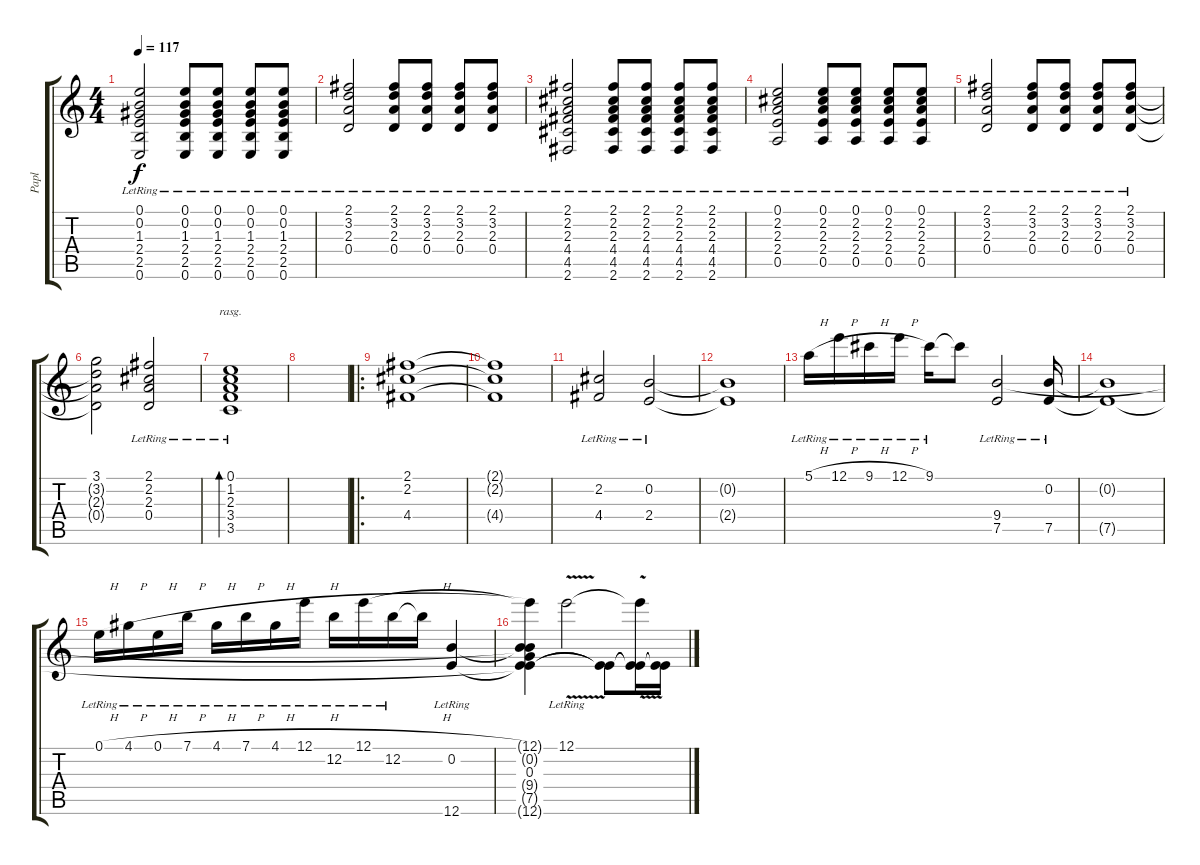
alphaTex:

\track ("Papl" "Papl") {instrument overdrivenguitar}
\staff {score tabs}
\tuning (E4 B3 G3 D3 A2 E2) {hide}
\ts (4 4)
\tempo 117
\clef g2
\ks c
(0.1{lr} 0.2{lr} 1.3{lr} 2.4{lr} 2.5{lr} 0.6{lr}).2{dy f} (0.1{lr} 0.2{lr} 1.3{lr} 2.4{lr} 2.5{lr} 0.6{lr}).8 (0.1{lr} 0.2{lr} 1.3{lr} 2.4{lr} 2.5{lr} 0.6{lr}).8 (0.1{lr} 0.2{lr} 1.3{lr} 2.4{lr} 2.5{lr} 0.6{lr}).8 (0.1{lr} 0.2{lr} 1.3{lr} 2.4{lr} 2.5{lr} 0.6{lr}).8 |
(2.1{lr} 3.2{lr} 2.3{lr} 0.4{lr}).2 (2.1{lr} 3.2{lr} 2.3{lr} 0.4{lr}).8 (2.1{lr} 3.2{lr} 2.3{lr} 0.4{lr}).8 (2.1{lr} 3.2{lr} 2.3{lr} 0.4{lr}).8 (2.1{lr} 3.2{lr} 2.3{lr} 0.4{lr}).8 |
(2.1{lr} 2.2{lr} 2.3{lr} 4.4{lr} 4.5{lr} 2.6{lr}).2 (2.1{lr} 2.2{lr} 2.3{lr} 4.4{lr} 4.5{lr} 2.6{lr}).8 (2.1{lr} 2.2{lr} 2.3{lr} 4.4{lr} 4.5{lr} 2.6{lr}).8 (2.1{lr} 2.2{lr} 2.3{lr} 4.4{lr} 4.5{lr} 2.6{lr}).8 (2.1{lr} 2.2{lr} 2.3{lr} 4.4{lr} 4.5{lr} 2.6{lr}).8 |
(0.1{lr} 2.2{lr} 2.3{lr} 2.4{lr} 0.5{lr}).2 (0.1{lr} 2.2{lr} 2.3{lr} 2.4{lr} 0.5{lr}).8 (0.1{lr} 2.2{lr} 2.3{lr} 2.4{lr} 0.5{lr}).8 (0.1{lr} 2.2{lr} 2.3{lr} 2.4{lr} 0.5{lr}).8 (0.1{lr} 2.2{lr} 2.3{lr} 2.4{lr} 0.5{lr}).8 |
(2.1{lr} 3.2{lr} 2.3{lr} 0.4{lr}).2 (2.1{lr} 3.2{lr} 2.3{lr} 0.4{lr}).8 (2.1{lr} 3.2{lr} 2.3{lr} 0.4{lr}).8 (2.1{lr} 3.2{lr} 2.3{lr} 0.4{lr}).8 (2.1{lr} 3.2{lr} 2.3{lr} 0.4{lr}).8 |
(3.1 3.2{t} 2.3{t} 0.4{t}).2 (2.1{lr} 2.2{lr} 2.3{lr} 0.4{lr}).2 |
(0.1{lr} 1.2{lr} 2.3{lr} 3.4{lr} 3.5{lr}).1{bd 480 rasg ii} |
|
\ro
(2.1 2.2 4.4).1{instrument overdrivenguitar} |
(2.1{t} 2.2{t} 4.4{t}).1 |
(2.2{lr} 4.4{lr}).2 (0.2{lr} 2.4{lr}).2 |
(0.2{t} 2.4{t}).1 |
5.1{h lr}.16{instrument electricguitarjazz} 12.1{h lr}.16 9.1{h lr}.16 12.1{h lr}.16 9.1{lr}.16 9.1{t}.8 (9.4{lr} 7.5{lr}).2{instrument overdrivenguitar} (0.2{lr} 7.5{lr}).16 |
(0.2{t} 7.5{t}).1 |
0.1{h lr}.16{instrument electricguitarjazz} 4.1{h lr}.16 0.1{h lr}.16 7.1{h lr}.16 4.1{h lr}.16 7.1{h lr}.16 4.1{h lr}.16 12.1{h lr}.16 12.2{lr}.16 12.1{h lr}.16 12.2{lr}.16 12.2{t}.16 (0.2{lr} 12.6{lr}).4{instrument overdrivenguitar} |
(12.1{t} 0.2{t} 0.3 9.4{t} 7.5{t} 12.6{t}).4 12.1{v lr}.2 (7.5{t} 12.6{t}).8 (12.1{t} 7.5{t} 12.6{t}).16 (7.5{t} 12.6{t}).16
